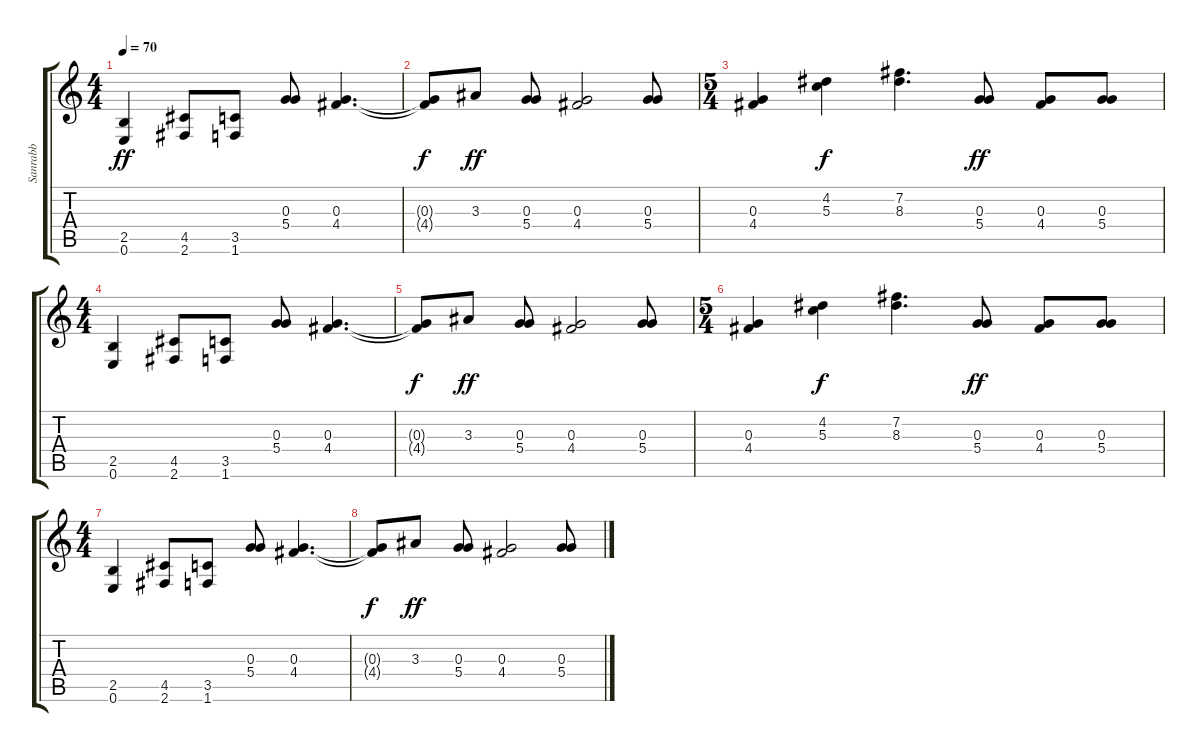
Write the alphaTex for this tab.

\track ("Sanrabb" "Sanrabb") {instrument distortionguitar}
\staff {score tabs}
\tuning (E4 B3 G3 D3 A2 E2) {hide}
\ts (4 4)
\section ("" "")
\tempo 70
\clef g2
\ks c
(2.5 0.6).4{dy ff} (4.5 2.6).8 (3.5 1.6).8 (0.3 5.4).8 (0.3 4.4).4{d} |
(0.3{t} 4.4{t}).8{dy f} 3.3.8{dy ff} (0.3 5.4).8 (0.3 4.4).2 (0.3 5.4).8 |
\ts (5 4)
(0.3 4.4).4 (4.2 5.3).4{dy f} (7.2 8.3).4{d} (0.3 5.4).8{dy ff} (0.3 4.4).8 (0.3 5.4).8 |
\ts (4 4)
(2.5 0.6).4 (4.5 2.6).8 (3.5 1.6).8 (0.3 5.4).8 (0.3 4.4).4{d} |
(0.3{t} 4.4{t}).8{dy f} 3.3.8{dy ff} (0.3 5.4).8 (0.3 4.4).2 (0.3 5.4).8 |
\ts (5 4)
(0.3 4.4).4 (4.2 5.3).4{dy f} (7.2 8.3).4{d} (0.3 5.4).8{dy ff} (0.3 4.4).8 (0.3 5.4).8 |
\ts (4 4)
(2.5 0.6).4 (4.5 2.6).8 (3.5 1.6).8 (0.3 5.4).8 (0.3 4.4).4{d} |
(0.3{t} 4.4{t}).8{dy f} 3.3.8{dy ff} (0.3 5.4).8 (0.3 4.4).2 (0.3 5.4).8
